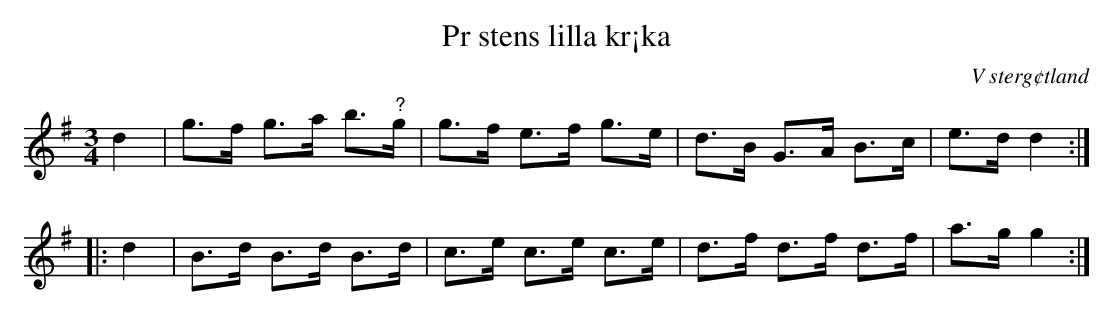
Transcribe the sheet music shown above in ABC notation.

X:1
T:Pr stens lilla kr¡ka
O:V sterg¢tland
M:3/4
L:1/8
K:G
d2 | g>f g>a b>"^?"g | g>f e>f g>e | d>B G>A B>c | e>d d2 ::
d2 | B>d B>d B>d | c>e c>e c>e | d>f d>f d>f | a>g g2 :|
